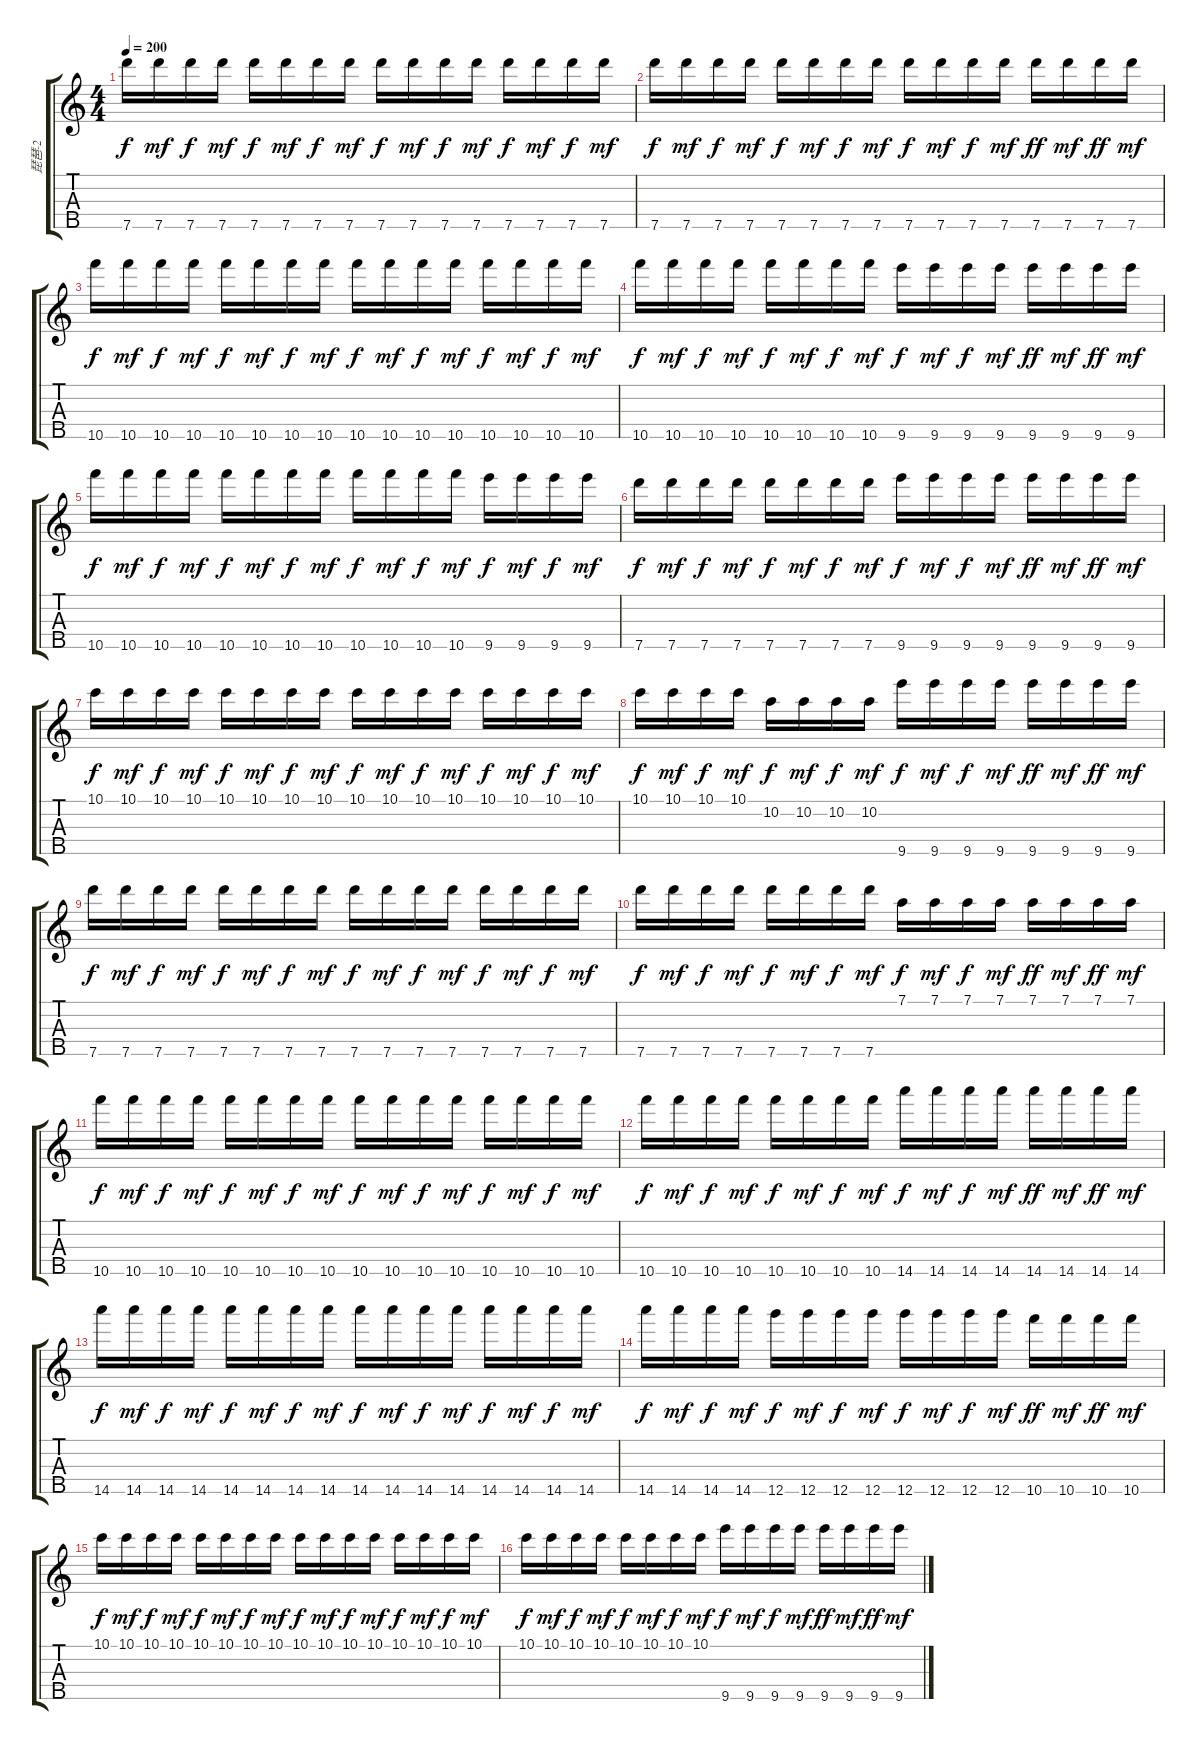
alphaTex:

\track ("琵琶-2" "琵琶-2") {instrument electricguitarclean}
\staff {score tabs}
\tuning (D4 B3 G3 D3 G4) {hide}
\ts (4 4)
\tempo 200
\clef g2
\ks c
7.5.16{dy f} 7.5.16{dy mf} 7.5.16{dy f} 7.5.16{dy mf} 7.5.16{dy f} 7.5.16{dy mf} 7.5.16{dy f} 7.5.16{dy mf} 7.5.16{dy f} 7.5.16{dy mf} 7.5.16{dy f} 7.5.16{dy mf} 7.5.16{dy f} 7.5.16{dy mf} 7.5.16{dy f} 7.5.16{dy mf} |
7.5.16{dy f} 7.5.16{dy mf} 7.5.16{dy f} 7.5.16{dy mf} 7.5.16{dy f} 7.5.16{dy mf} 7.5.16{dy f} 7.5.16{dy mf} 7.5.16{dy f} 7.5.16{dy mf} 7.5.16{dy f} 7.5.16{dy mf} 7.5.16{dy ff} 7.5.16{dy mf} 7.5.16{dy ff} 7.5.16{dy mf} |
10.5.16{dy f} 10.5.16{dy mf} 10.5.16{dy f} 10.5.16{dy mf} 10.5.16{dy f} 10.5.16{dy mf} 10.5.16{dy f} 10.5.16{dy mf} 10.5.16{dy f} 10.5.16{dy mf} 10.5.16{dy f} 10.5.16{dy mf} 10.5.16{dy f} 10.5.16{dy mf} 10.5.16{dy f} 10.5.16{dy mf} |
10.5.16{dy f} 10.5.16{dy mf} 10.5.16{dy f} 10.5.16{dy mf} 10.5.16{dy f} 10.5.16{dy mf} 10.5.16{dy f} 10.5.16{dy mf} 9.5.16{dy f} 9.5.16{dy mf} 9.5.16{dy f} 9.5.16{dy mf} 9.5.16{dy ff} 9.5.16{dy mf} 9.5.16{dy ff} 9.5.16{dy mf} |
10.5.16{dy f} 10.5.16{dy mf} 10.5.16{dy f} 10.5.16{dy mf} 10.5.16{dy f} 10.5.16{dy mf} 10.5.16{dy f} 10.5.16{dy mf} 10.5.16{dy f} 10.5.16{dy mf} 10.5.16{dy f} 10.5.16{dy mf} 9.5.16{dy f} 9.5.16{dy mf} 9.5.16{dy f} 9.5.16{dy mf} |
7.5.16{dy f} 7.5.16{dy mf} 7.5.16{dy f} 7.5.16{dy mf} 7.5.16{dy f} 7.5.16{dy mf} 7.5.16{dy f} 7.5.16{dy mf} 9.5.16{dy f} 9.5.16{dy mf} 9.5.16{dy f} 9.5.16{dy mf} 9.5.16{dy ff} 9.5.16{dy mf} 9.5.16{dy ff} 9.5.16{dy mf} |
10.1.16{dy f} 10.1.16{dy mf} 10.1.16{dy f} 10.1.16{dy mf} 10.1.16{dy f} 10.1.16{dy mf} 10.1.16{dy f} 10.1.16{dy mf} 10.1.16{dy f} 10.1.16{dy mf} 10.1.16{dy f} 10.1.16{dy mf} 10.1.16{dy f} 10.1.16{dy mf} 10.1.16{dy f} 10.1.16{dy mf} |
10.1.16{dy f} 10.1.16{dy mf} 10.1.16{dy f} 10.1.16{dy mf} 10.2.16{dy f} 10.2.16{dy mf} 10.2.16{dy f} 10.2.16{dy mf} 9.5.16{dy f} 9.5.16{dy mf} 9.5.16{dy f} 9.5.16{dy mf} 9.5.16{dy ff} 9.5.16{dy mf} 9.5.16{dy ff} 9.5.16{dy mf} |
7.5.16{dy f} 7.5.16{dy mf} 7.5.16{dy f} 7.5.16{dy mf} 7.5.16{dy f} 7.5.16{dy mf} 7.5.16{dy f} 7.5.16{dy mf} 7.5.16{dy f} 7.5.16{dy mf} 7.5.16{dy f} 7.5.16{dy mf} 7.5.16{dy f} 7.5.16{dy mf} 7.5.16{dy f} 7.5.16{dy mf} |
7.5.16{dy f} 7.5.16{dy mf} 7.5.16{dy f} 7.5.16{dy mf} 7.5.16{dy f} 7.5.16{dy mf} 7.5.16{dy f} 7.5.16{dy mf} 7.1.16{dy f} 7.1.16{dy mf} 7.1.16{dy f} 7.1.16{dy mf} 7.1.16{dy ff} 7.1.16{dy mf} 7.1.16{dy ff} 7.1.16{dy mf} |
10.5.16{dy f} 10.5.16{dy mf} 10.5.16{dy f} 10.5.16{dy mf} 10.5.16{dy f} 10.5.16{dy mf} 10.5.16{dy f} 10.5.16{dy mf} 10.5.16{dy f} 10.5.16{dy mf} 10.5.16{dy f} 10.5.16{dy mf} 10.5.16{dy f} 10.5.16{dy mf} 10.5.16{dy f} 10.5.16{dy mf} |
10.5.16{dy f} 10.5.16{dy mf} 10.5.16{dy f} 10.5.16{dy mf} 10.5.16{dy f} 10.5.16{dy mf} 10.5.16{dy f} 10.5.16{dy mf} 14.5.16{dy f} 14.5.16{dy mf} 14.5.16{dy f} 14.5.16{dy mf} 14.5.16{dy ff} 14.5.16{dy mf} 14.5.16{dy ff} 14.5.16{dy mf} |
14.5.16{dy f} 14.5.16{dy mf} 14.5.16{dy f} 14.5.16{dy mf} 14.5.16{dy f} 14.5.16{dy mf} 14.5.16{dy f} 14.5.16{dy mf} 14.5.16{dy f} 14.5.16{dy mf} 14.5.16{dy f} 14.5.16{dy mf} 14.5.16{dy f} 14.5.16{dy mf} 14.5.16{dy f} 14.5.16{dy mf} |
14.5.16{dy f} 14.5.16{dy mf} 14.5.16{dy f} 14.5.16{dy mf} 12.5.16{dy f} 12.5.16{dy mf} 12.5.16{dy f} 12.5.16{dy mf} 12.5.16{dy f} 12.5.16{dy mf} 12.5.16{dy f} 12.5.16{dy mf} 10.5.16{dy ff} 10.5.16{dy mf} 10.5.16{dy ff} 10.5.16{dy mf} |
10.1.16{dy f} 10.1.16{dy mf} 10.1.16{dy f} 10.1.16{dy mf} 10.1.16{dy f} 10.1.16{dy mf} 10.1.16{dy f} 10.1.16{dy mf} 10.1.16{dy f} 10.1.16{dy mf} 10.1.16{dy f} 10.1.16{dy mf} 10.1.16{dy f} 10.1.16{dy mf} 10.1.16{dy f} 10.1.16{dy mf} |
10.1.16{dy f} 10.1.16{dy mf} 10.1.16{dy f} 10.1.16{dy mf} 10.1.16{dy f} 10.1.16{dy mf} 10.1.16{dy f} 10.1.16{dy mf} 9.5.16{dy f} 9.5.16{dy mf} 9.5.16{dy f} 9.5.16{dy mf} 9.5.16{dy ff} 9.5.16{dy mf} 9.5.16{dy ff} 9.5.16{dy mf}
